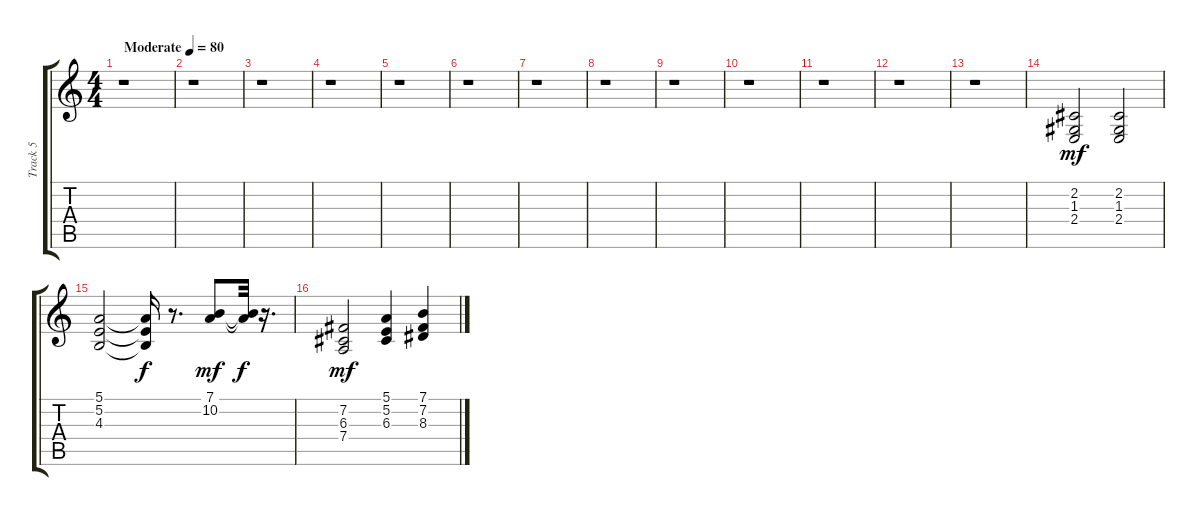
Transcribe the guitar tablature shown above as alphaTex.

\track ("Track 5" "Track 5") {instrument stringensemble2}
\staff {score tabs}
\tuning (E4 B3 G3 D3 A2 E2) {hide}
\ts (4 4)
\tempo (80 "Moderate")
\clef g2
\ks c
r.1{dy mf instrument stringensemble2} |
r.1 |
r.1 |
r.1 |
r.1 |
r.1 |
r.1 |
r.1 |
r.1 |
r.1 |
r.1 |
r.1 |
r.1 |
(2.2 1.3 2.4).2 (2.2 1.3 2.4).2 |
(5.1 5.2 4.3).2 (5.1{t} 5.2{t} 4.3{t}).16{dy f} r.8{d} (7.1 10.2).8{dy mf} (7.1{t} 10.2{t}).32{dy f} r.16{d} |
(7.2 6.3 7.4).2{dy mf} (5.1 5.2 6.3).4 (7.1 7.2 8.3).4
